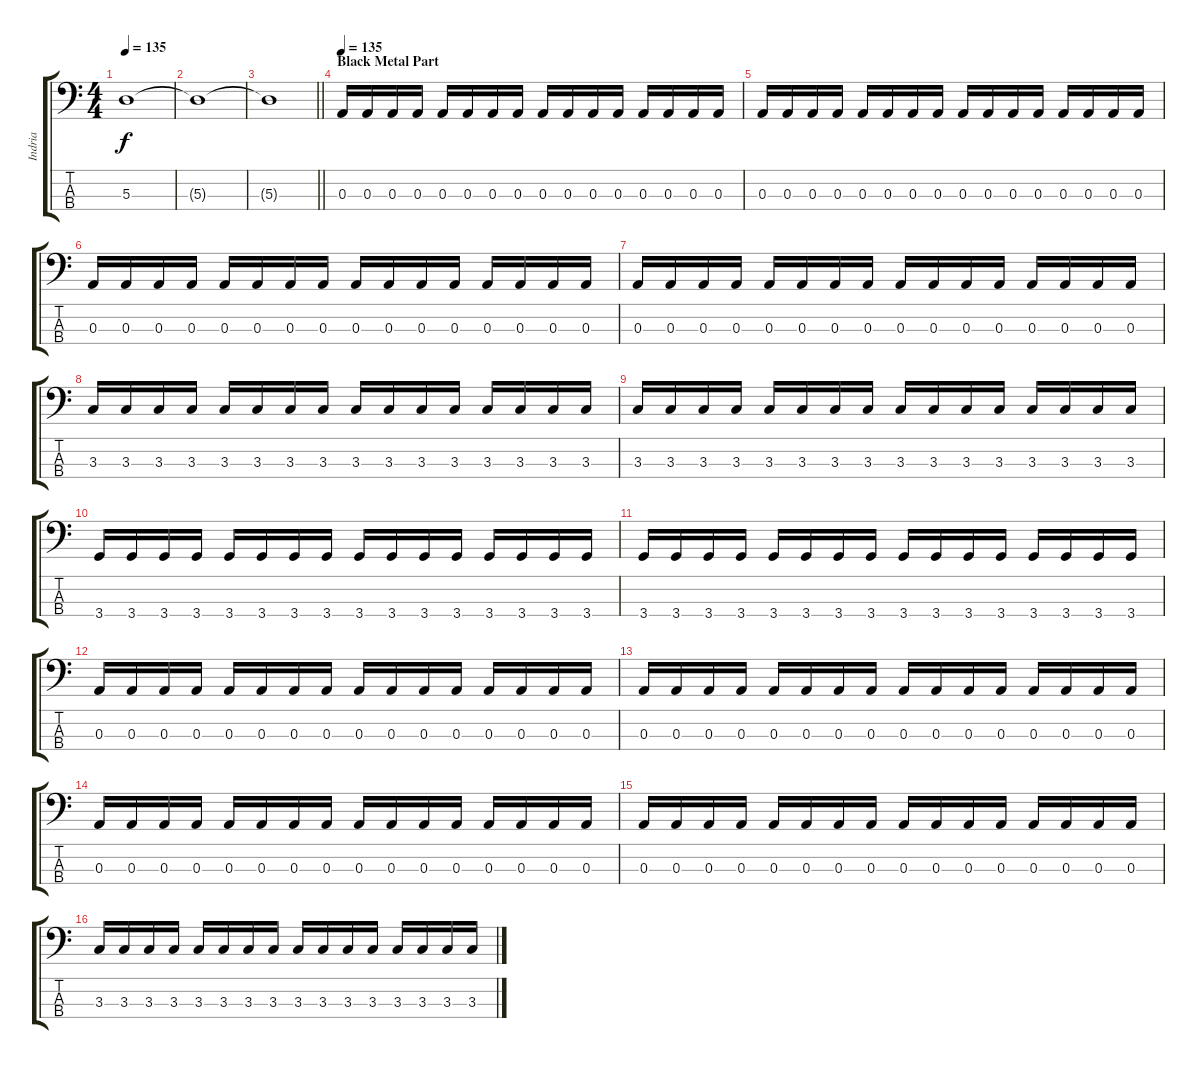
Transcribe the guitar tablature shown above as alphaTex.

\track ("Indria" "Indria") {instrument electricbasspick}
\staff {score tabs}
\tuning (G2 D2 A1 E1) {hide}
\ts (4 4)
\tempo 135
\clef f4
\ks c
5.3{t}.1{dy f} |
5.3{t}.1 |
\barLineRight lightlight
5.3{t}.1 |
\section ("" "Black Metal Part")
\tempo 135
0.3.16 0.3.16 0.3.16 0.3.16 0.3.16 0.3.16 0.3.16 0.3.16 0.3.16 0.3.16 0.3.16 0.3.16 0.3.16 0.3.16 0.3.16 0.3.16 |
0.3.16 0.3.16 0.3.16 0.3.16 0.3.16 0.3.16 0.3.16 0.3.16 0.3.16 0.3.16 0.3.16 0.3.16 0.3.16 0.3.16 0.3.16 0.3.16 |
0.3.16 0.3.16 0.3.16 0.3.16 0.3.16 0.3.16 0.3.16 0.3.16 0.3.16 0.3.16 0.3.16 0.3.16 0.3.16 0.3.16 0.3.16 0.3.16 |
0.3.16 0.3.16 0.3.16 0.3.16 0.3.16 0.3.16 0.3.16 0.3.16 0.3.16 0.3.16 0.3.16 0.3.16 0.3.16 0.3.16 0.3.16 0.3.16 |
3.3.16 3.3.16 3.3.16 3.3.16 3.3.16 3.3.16 3.3.16 3.3.16 3.3.16 3.3.16 3.3.16 3.3.16 3.3.16 3.3.16 3.3.16 3.3.16 |
3.3.16 3.3.16 3.3.16 3.3.16 3.3.16 3.3.16 3.3.16 3.3.16 3.3.16 3.3.16 3.3.16 3.3.16 3.3.16 3.3.16 3.3.16 3.3.16 |
3.4.16 3.4.16 3.4.16 3.4.16 3.4.16 3.4.16 3.4.16 3.4.16 3.4.16 3.4.16 3.4.16 3.4.16 3.4.16 3.4.16 3.4.16 3.4.16 |
3.4.16 3.4.16 3.4.16 3.4.16 3.4.16 3.4.16 3.4.16 3.4.16 3.4.16 3.4.16 3.4.16 3.4.16 3.4.16 3.4.16 3.4.16 3.4.16 |
0.3.16 0.3.16 0.3.16 0.3.16 0.3.16 0.3.16 0.3.16 0.3.16 0.3.16 0.3.16 0.3.16 0.3.16 0.3.16 0.3.16 0.3.16 0.3.16 |
0.3.16 0.3.16 0.3.16 0.3.16 0.3.16 0.3.16 0.3.16 0.3.16 0.3.16 0.3.16 0.3.16 0.3.16 0.3.16 0.3.16 0.3.16 0.3.16 |
0.3.16 0.3.16 0.3.16 0.3.16 0.3.16 0.3.16 0.3.16 0.3.16 0.3.16 0.3.16 0.3.16 0.3.16 0.3.16 0.3.16 0.3.16 0.3.16 |
0.3.16 0.3.16 0.3.16 0.3.16 0.3.16 0.3.16 0.3.16 0.3.16 0.3.16 0.3.16 0.3.16 0.3.16 0.3.16 0.3.16 0.3.16 0.3.16 |
3.3.16 3.3.16 3.3.16 3.3.16 3.3.16 3.3.16 3.3.16 3.3.16 3.3.16 3.3.16 3.3.16 3.3.16 3.3.16 3.3.16 3.3.16 3.3.16
